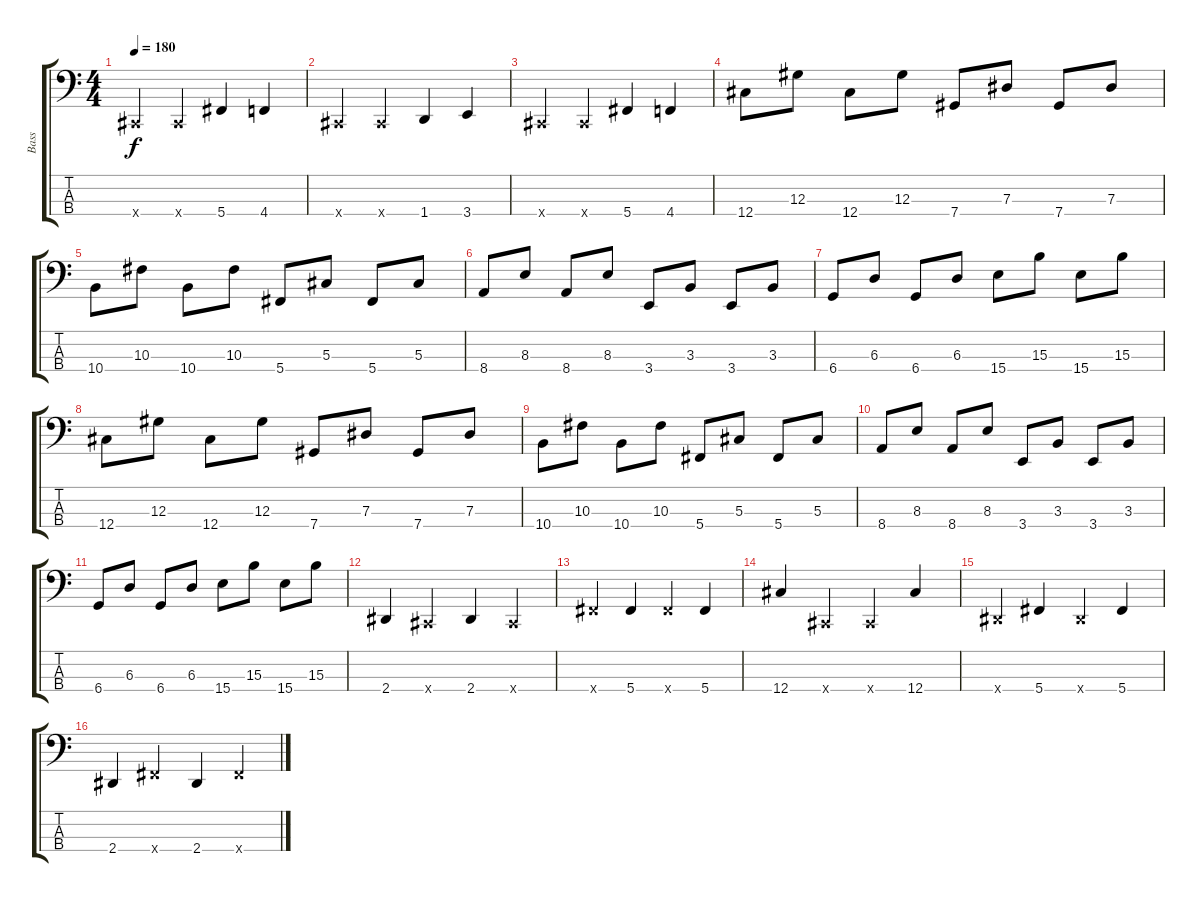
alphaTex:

\track ("Bass" "Bass") {instrument electricbasspick}
\staff {score tabs}
\tuning (Gb2 Db2 Ab1 Db1) {hide}
\ts (4 4)
\tempo 180
\clef f4
\ks c
0.4{x}.4{dy f} 0.4{x}.4 5.4.4 4.4.4 |
0.4{x}.4 0.4{x}.4 1.4.4 3.4.4 |
0.4{x}.4 0.4{x}.4 5.4.4 4.4.4 |
12.4.8 12.3.8 12.4.8 12.3.8 7.4.8 7.3.8 7.4.8 7.3.8 |
10.4.8 10.3.8 10.4.8 10.3.8 5.4.8 5.3.8 5.4.8 5.3.8 |
8.4.8 8.3.8 8.4.8 8.3.8 3.4.8 3.3.8 3.4.8 3.3.8 |
6.4.8 6.3.8 6.4.8 6.3.8 15.4.8 15.3.8 15.4.8 15.3.8 |
12.4.8 12.3.8 12.4.8 12.3.8 7.4.8 7.3.8 7.4.8 7.3.8 |
10.4.8 10.3.8 10.4.8 10.3.8 5.4.8 5.3.8 5.4.8 5.3.8 |
8.4.8 8.3.8 8.4.8 8.3.8 3.4.8 3.3.8 3.4.8 3.3.8 |
6.4.8 6.3.8 6.4.8 6.3.8 15.4.8 15.3.8 15.4.8 15.3.8 |
2.4.4 0.4{x}.4 2.4.4 0.4{x}.4 |
5.4{x}.4 5.4.4 5.4{x}.4 5.4.4 |
12.4.4 0.4{x}.4 0.4{x}.4 12.4.4 |
2.4{x}.4 5.4.4 2.4{x}.4 5.4.4 |
2.4.4 5.4{x}.4 2.4.4 5.4{x}.4
